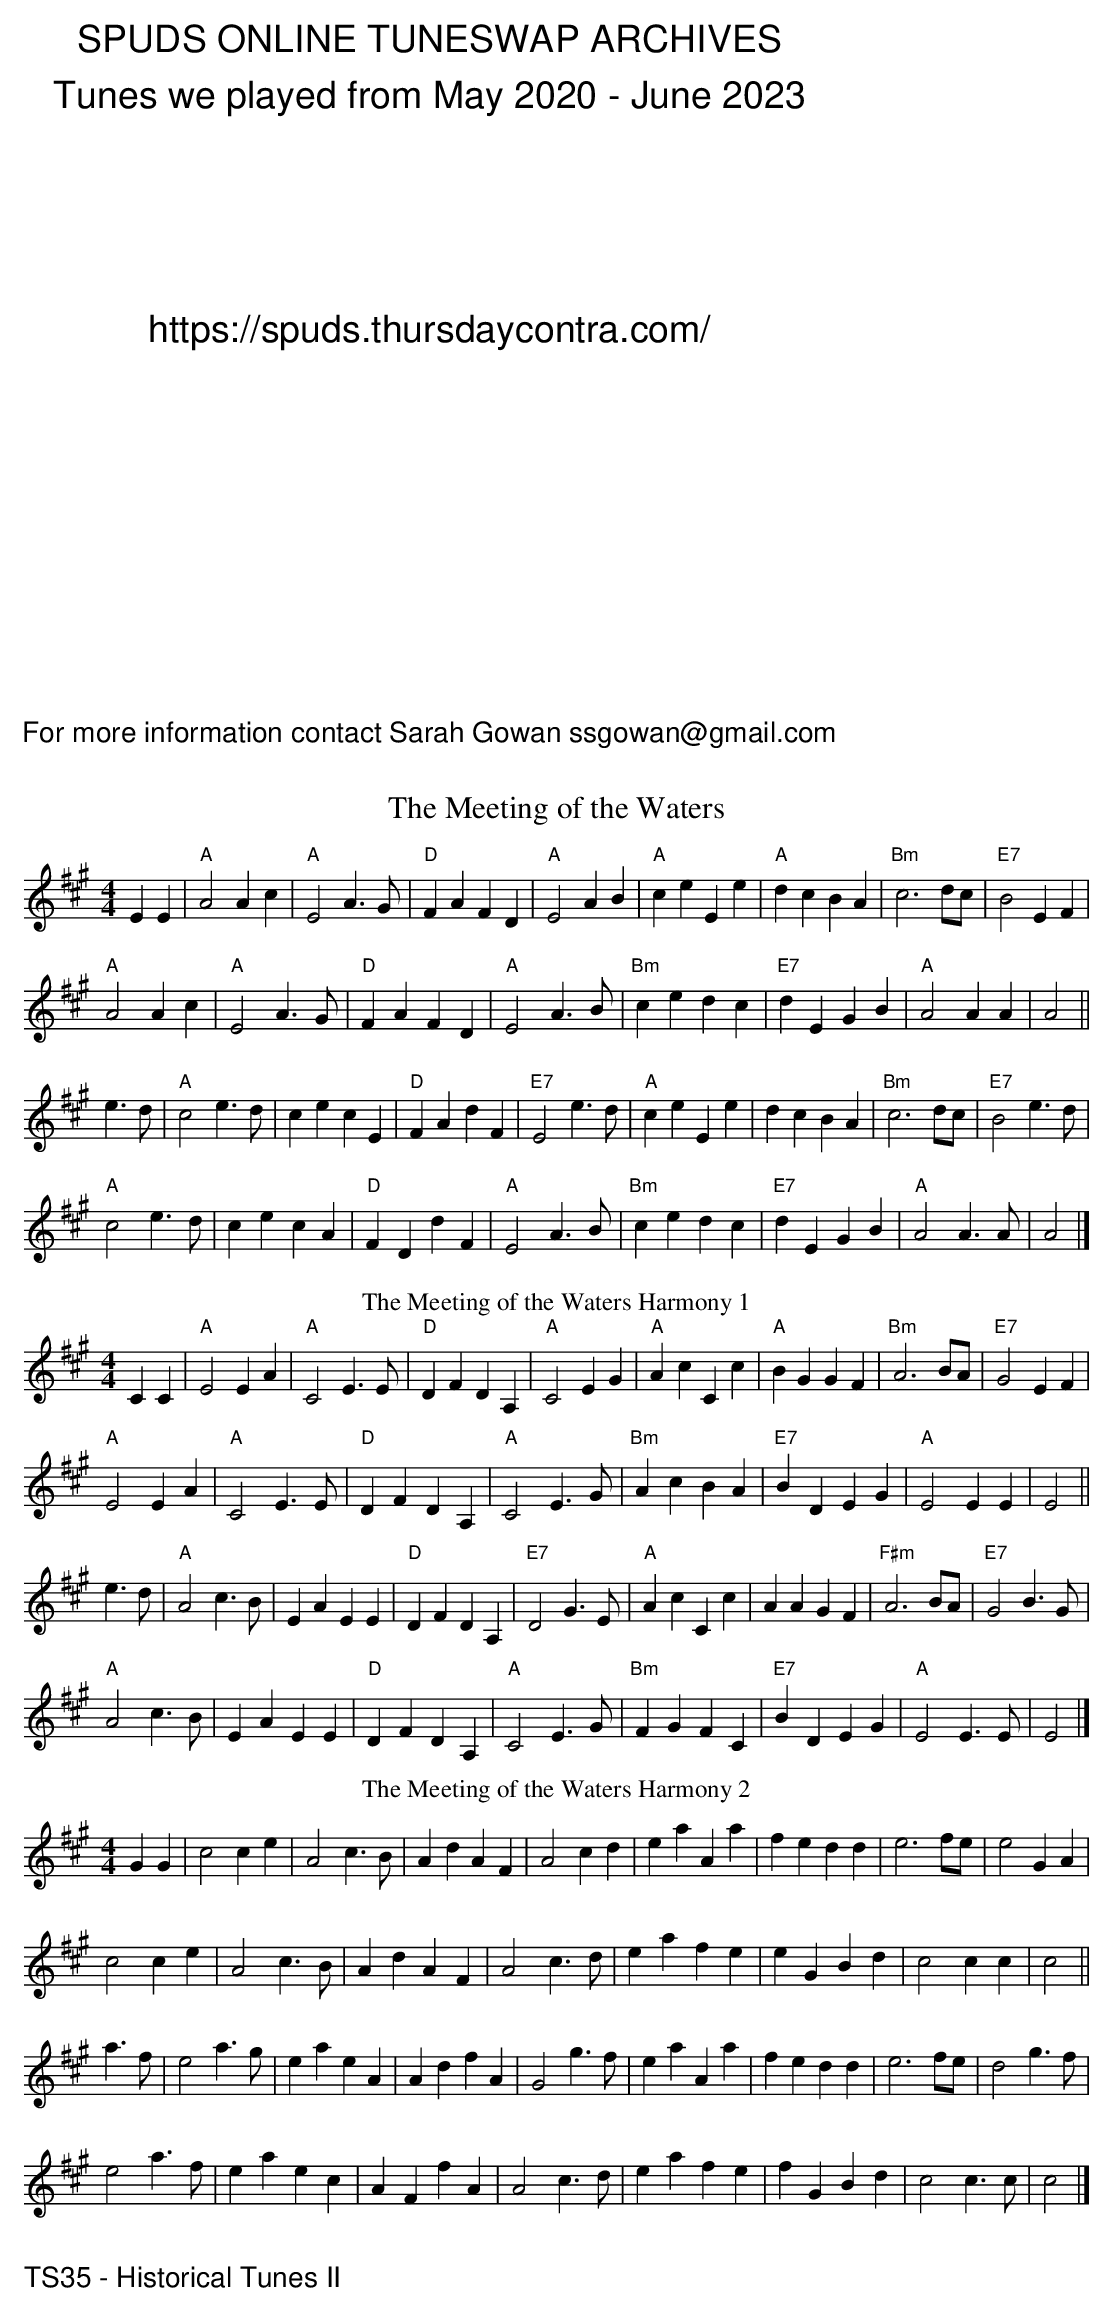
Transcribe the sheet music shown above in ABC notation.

X:1
T:Meeting of the Waters, The
M:4/4
L:1/4
K:A
EE|"A"A2Ac|"A"E2A>G|"D"FAFD|"A"E2AB|"A"ceEe|"A"dcBA|"Bm"c3d/c/|"E7"B2EF|
"A"A2Ac|"A"E2A>G|"D"FAFD|"A"E2A>B|"Bm"cedc|"E7"dEGB|"A"A2AA|A2||
e>d|"A"c2e>d|cecE|"D"FAdF|"E7"E2e>d|"A"ceEe|dcBA|"Bm"c2>dc/|"E7"B2e>d|
"A"c2e>d|cecA|"D"FDdF|"A"E2A>B|"Bm"cedc|"E7"dEGB|"A"A2A>A|A2|]
T:Meeting of the Waters Harmony 1, The
M:4/4
L:1/4
K:A
CC|"A"E2EA|"A"C2E>E|"D"DFDA,|"A"C2EG|"A"AcCc|"A"BGGF|"Bm"A3B/A/|"E7"G2EF|
"A"E2EA|"A"C2E>E|"D"DFDA,|"A"C2E>G|"Bm"AcBA|"E7"BDEG|"A"E2EE|E2||
e>d|"A"A2c>B|EAEE|"D"DFDA,|"E7"D2G>E|"A"AcCc|AAGF|"F#m"A2>BA/|"E7"G2B>G|
"A"A2c>B|EAEE|"D"DFDA,|"A"C2E>G|"Bm"FGFC|"E7"BDEG|"A"E2E>E|E2|]
T:Meeting of the Waters Harmony 2, The
M:4/4
L:1/4
K:A
GG|c2ce|A2c>B|AdAF|A2cd|eaAa|fedd|e3f/e/|e2GA|
c2ce|A2c>B|AdAF|A2c>d|eafe|eGBd|c2cc|c2||
a>f|e2a>g|eaeA|AdfA|G2g>f|eaAa|fedd|e2>fe/|d2g>f|
e2a>f|eaec|AFfA|A2c>d|eafe|fGBd|c2c>c|c2|]
